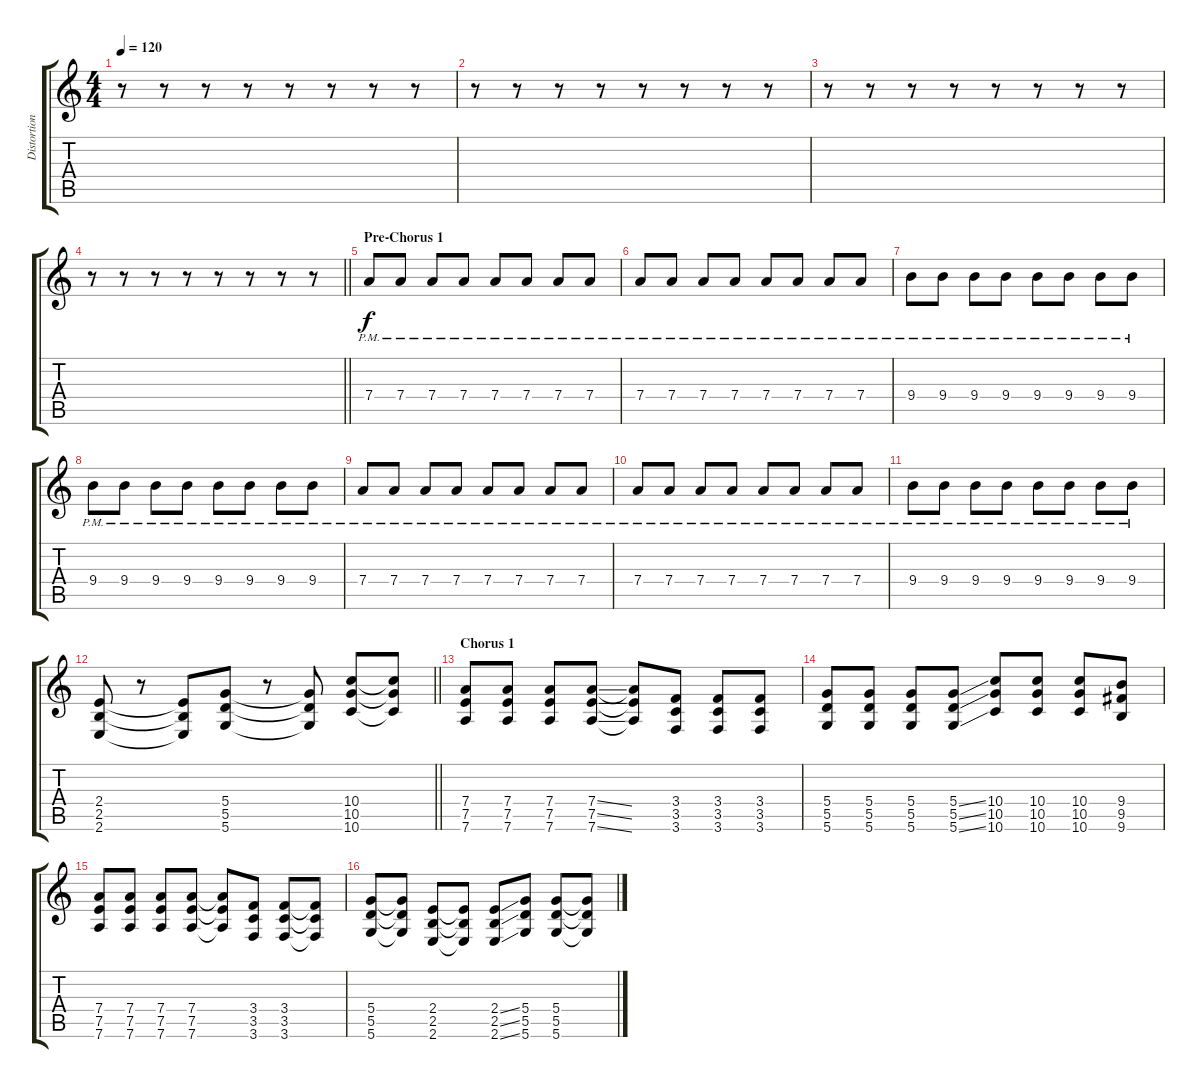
\track ("Distortion" "Distortion") {instrument distortionguitar}
\staff {score tabs}
\tuning (E4 B3 G3 D3 A2 D2) {hide}
\ts (4 4)
\tempo 120
\clef g2
\ks c
r.8{dy f} r.8 r.8 r.8 r.8 r.8 r.8 r.8 |
r.8 r.8 r.8 r.8 r.8 r.8 r.8 r.8 |
r.8 r.8 r.8 r.8 r.8 r.8 r.8 r.8 |
\barLineRight lightlight
r.8 r.8 r.8 r.8 r.8 r.8 r.8 r.8 |
\section ("" "Pre-Chorus 1")
7.4{pm}.8 7.4{pm}.8 7.4{pm}.8 7.4{pm}.8 7.4{pm}.8 7.4{pm}.8 7.4{pm}.8 7.4{pm}.8 |
7.4{pm}.8 7.4{pm}.8 7.4{pm}.8 7.4{pm}.8 7.4{pm}.8 7.4{pm}.8 7.4{pm}.8 7.4{pm}.8 |
9.4{pm}.8 9.4{pm}.8 9.4{pm}.8 9.4{pm}.8 9.4{pm}.8 9.4{pm}.8 9.4{pm}.8 9.4{pm}.8 |
9.4{pm}.8 9.4{pm}.8 9.4{pm}.8 9.4{pm}.8 9.4{pm}.8 9.4{pm}.8 9.4{pm}.8 9.4{pm}.8 |
7.4{pm}.8 7.4{pm}.8 7.4{pm}.8 7.4{pm}.8 7.4{pm}.8 7.4{pm}.8 7.4{pm}.8 7.4{pm}.8 |
7.4{pm}.8 7.4{pm}.8 7.4{pm}.8 7.4{pm}.8 7.4{pm}.8 7.4{pm}.8 7.4{pm}.8 7.4{pm}.8 |
9.4{pm}.8 9.4{pm}.8 9.4{pm}.8 9.4{pm}.8 9.4{pm}.8 9.4{pm}.8 9.4{pm}.8 9.4{pm}.8 |
\barLineRight lightlight
(2.4 2.5 2.6).8 r.8 (2.4{t} 2.5{t} 2.6{t}).8 (5.4 5.5 5.6).8 r.8 (5.4{t} 5.5{t} 5.6{t}).8 (10.4 10.5 10.6).8 (10.4{t} 10.5{t} 10.6{t}).8 |
\section ("" "Chorus 1")
(7.4 7.5 7.6).8 (7.4 7.5 7.6).8 (7.4 7.5 7.6).8 (7.4{ss} 7.5{ss} 7.6{ss}).8 (7.4{t} 7.5{t} 7.6{t}).8 (3.4 3.5 3.6).8 (3.4 3.5 3.6).8 (3.4 3.5 3.6).8 |
(5.4 5.5 5.6).8 (5.4 5.5 5.6).8 (5.4 5.5 5.6).8 (5.4{ss} 5.5{ss} 5.6{ss}).8 (10.4 10.5 10.6).8 (10.4 10.5 10.6).8 (10.4 10.5 10.6).8 (9.4 9.5 9.6).8 |
(7.4 7.5 7.6).8 (7.4 7.5 7.6).8 (7.4 7.5 7.6).8 (7.4 7.5 7.6).8 (7.4{t} 7.5{t} 7.6{t}).8 (3.4 3.5 3.6).8 (3.4 3.5 3.6).8 (3.4{t} 3.5{t} 3.6{t}).8 |
(5.4 5.5 5.6).8 (5.4{t} 5.5{t} 5.6{t}).8 (2.4 2.5 2.6).8 (2.4{t} 2.5{t} 2.6{t}).8 (2.4{ss} 2.5{ss} 2.6{ss}).8 (5.4 5.5 5.6).8 (5.4 5.5 5.6).8 (5.4{t} 5.5{t} 5.6{t}).8
